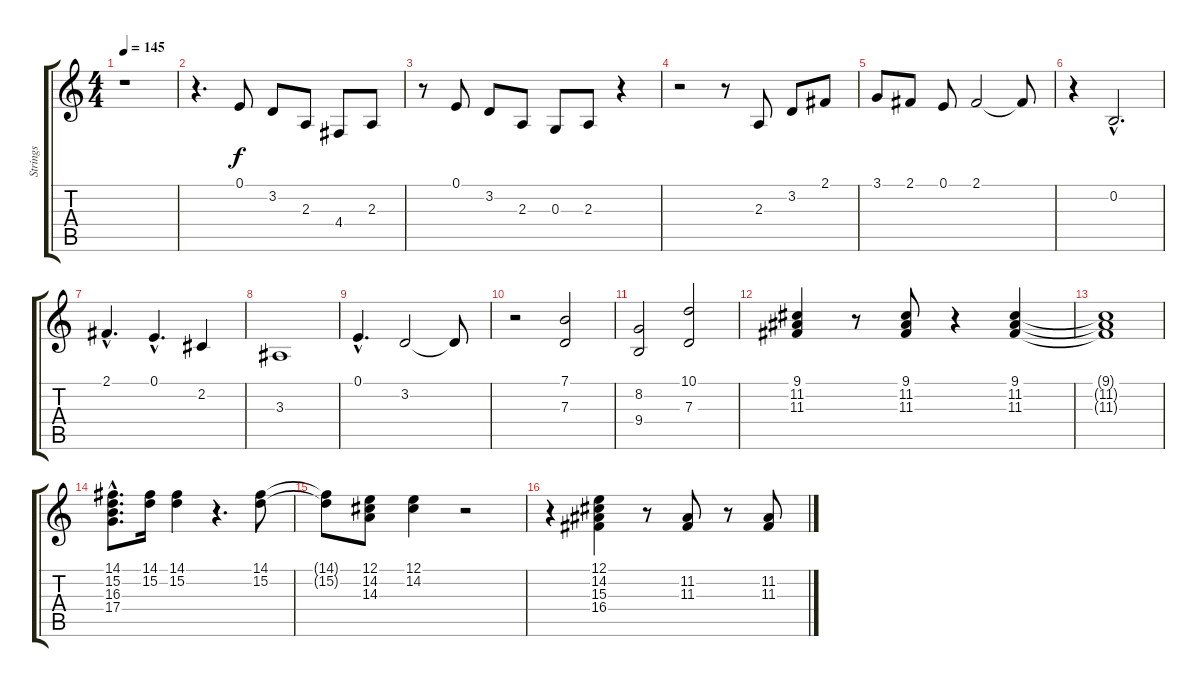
\track ("Strings" "Strings") {instrument stringensemble2}
\staff {score tabs}
\tuning (E4 B3 G3 D3 A2 E2) {hide}
\ts (4 4)
\tempo 145
\clef g2
\ks c
r.1{dy f} |
r.4{d} 0.1.8 3.2.8 2.3.8 4.4.8 2.3.8 |
r.8 0.1.8 3.2.8 2.3.8 0.3.8 2.3.8 r.4 |
r.2 r.8 2.3.8 3.2.8 2.1.8 |
3.1.8 2.1.8 0.1.8 2.1.2 2.1{t}.8 |
r.4 0.2{hac}.2{d} |
2.1{hac}.4{d} 0.1{hac}.4{d} 2.2.4 |
3.3.1 |
0.1{hac}.4{d} 3.2.2 3.2{t}.8 |
r.2 (7.1 7.3).2 |
(8.2 9.4).2 (10.1 7.3).2 |
(9.1 11.2 11.3).4 r.8 (9.1 11.2 11.3).8 r.4 (9.1 11.2 11.3).4 |
(9.1{t} 11.2{t} 11.3{t}).1 |
(14.1{hac} 15.2{hac} 16.3{hac} 17.4{hac}).8{d} (14.1 15.2).16 (14.1 15.2).4 r.4{d} (14.1 15.2).8 |
(14.1{t} 15.2{t}).8 (12.1 14.2 14.3).8 (12.1 14.2).4 r.2 |
r.4 (12.1 14.2 15.3 16.4).4 r.8 (11.2 11.3).8 r.8 (11.2 11.3).8
